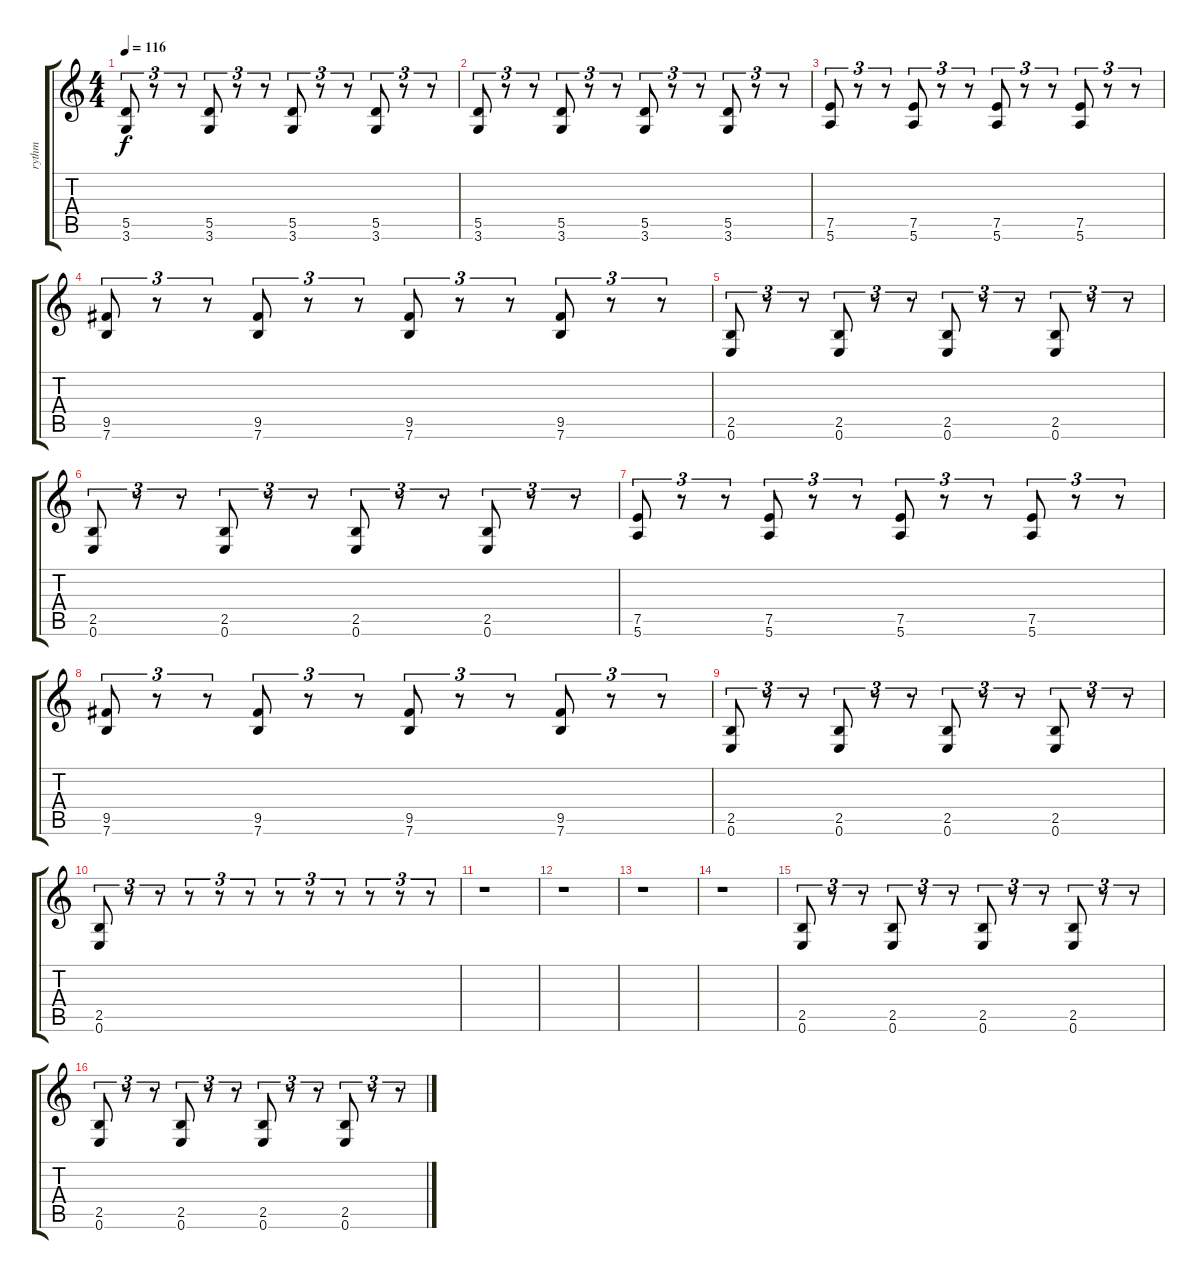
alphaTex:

\track ("rythm" "rythm") {instrument distortionguitar}
\staff {score tabs}
\tuning (E4 B3 G3 D3 A2 E2) {hide}
\ts (4 4)
\tempo 116
\clef g2
\ks c
(5.5 3.6).8{tu (3 2) dy f} r.8{tu (3 2)} r.8{tu (3 2)} (5.5 3.6).8{tu (3 2)} r.8{tu (3 2)} r.8{tu (3 2)} (5.5 3.6).8{tu (3 2)} r.8{tu (3 2)} r.8{tu (3 2)} (5.5 3.6).8{tu (3 2)} r.8{tu (3 2)} r.8{tu (3 2)} |
(5.5 3.6).8{tu (3 2)} r.8{tu (3 2)} r.8{tu (3 2)} (5.5 3.6).8{tu (3 2)} r.8{tu (3 2)} r.8{tu (3 2)} (5.5 3.6).8{tu (3 2)} r.8{tu (3 2)} r.8{tu (3 2)} (5.5 3.6).8{tu (3 2)} r.8{tu (3 2)} r.8{tu (3 2)} |
(7.5 5.6).8{tu (3 2)} r.8{tu (3 2)} r.8{tu (3 2)} (7.5 5.6).8{tu (3 2)} r.8{tu (3 2)} r.8{tu (3 2)} (7.5 5.6).8{tu (3 2)} r.8{tu (3 2)} r.8{tu (3 2)} (7.5 5.6).8{tu (3 2)} r.8{tu (3 2)} r.8{tu (3 2)} |
(9.5 7.6).8{tu (3 2)} r.8{tu (3 2)} r.8{tu (3 2)} (9.5 7.6).8{tu (3 2)} r.8{tu (3 2)} r.8{tu (3 2)} (9.5 7.6).8{tu (3 2)} r.8{tu (3 2)} r.8{tu (3 2)} (9.5 7.6).8{tu (3 2)} r.8{tu (3 2)} r.8{tu (3 2)} |
(2.5 0.6).8{tu (3 2)} r.8{tu (3 2)} r.8{tu (3 2)} (2.5 0.6).8{tu (3 2)} r.8{tu (3 2)} r.8{tu (3 2)} (2.5 0.6).8{tu (3 2)} r.8{tu (3 2)} r.8{tu (3 2)} (2.5 0.6).8{tu (3 2)} r.8{tu (3 2)} r.8{tu (3 2)} |
(2.5 0.6).8{tu (3 2)} r.8{tu (3 2)} r.8{tu (3 2)} (2.5 0.6).8{tu (3 2)} r.8{tu (3 2)} r.8{tu (3 2)} (2.5 0.6).8{tu (3 2)} r.8{tu (3 2)} r.8{tu (3 2)} (2.5 0.6).8{tu (3 2)} r.8{tu (3 2)} r.8{tu (3 2)} |
(7.5 5.6).8{tu (3 2)} r.8{tu (3 2)} r.8{tu (3 2)} (7.5 5.6).8{tu (3 2)} r.8{tu (3 2)} r.8{tu (3 2)} (7.5 5.6).8{tu (3 2)} r.8{tu (3 2)} r.8{tu (3 2)} (7.5 5.6).8{tu (3 2)} r.8{tu (3 2)} r.8{tu (3 2)} |
(9.5 7.6).8{tu (3 2)} r.8{tu (3 2)} r.8{tu (3 2)} (9.5 7.6).8{tu (3 2)} r.8{tu (3 2)} r.8{tu (3 2)} (9.5 7.6).8{tu (3 2)} r.8{tu (3 2)} r.8{tu (3 2)} (9.5 7.6).8{tu (3 2)} r.8{tu (3 2)} r.8{tu (3 2)} |
(2.5 0.6).8{tu (3 2)} r.8{tu (3 2)} r.8{tu (3 2)} (2.5 0.6).8{tu (3 2)} r.8{tu (3 2)} r.8{tu (3 2)} (2.5 0.6).8{tu (3 2)} r.8{tu (3 2)} r.8{tu (3 2)} (2.5 0.6).8{tu (3 2)} r.8{tu (3 2)} r.8{tu (3 2)} |
(2.5 0.6).8{tu (3 2)} r.8{tu (3 2)} r.8{tu (3 2)} r.8{tu (3 2)} r.8{tu (3 2)} r.8{tu (3 2)} r.8{tu (3 2)} r.8{tu (3 2)} r.8{tu (3 2)} r.8{tu (3 2)} r.8{tu (3 2)} r.8{tu (3 2)} |
r.1 |
r.1 |
r.1 |
r.1 |
(2.5 0.6).8{tu (3 2)} r.8{tu (3 2)} r.8{tu (3 2)} (2.5 0.6).8{tu (3 2)} r.8{tu (3 2)} r.8{tu (3 2)} (2.5 0.6).8{tu (3 2)} r.8{tu (3 2)} r.8{tu (3 2)} (2.5 0.6).8{tu (3 2)} r.8{tu (3 2)} r.8{tu (3 2)} |
(2.5 0.6).8{tu (3 2)} r.8{tu (3 2)} r.8{tu (3 2)} (2.5 0.6).8{tu (3 2)} r.8{tu (3 2)} r.8{tu (3 2)} (2.5 0.6).8{tu (3 2)} r.8{tu (3 2)} r.8{tu (3 2)} (2.5 0.6).8{tu (3 2)} r.8{tu (3 2)} r.8{tu (3 2)}
